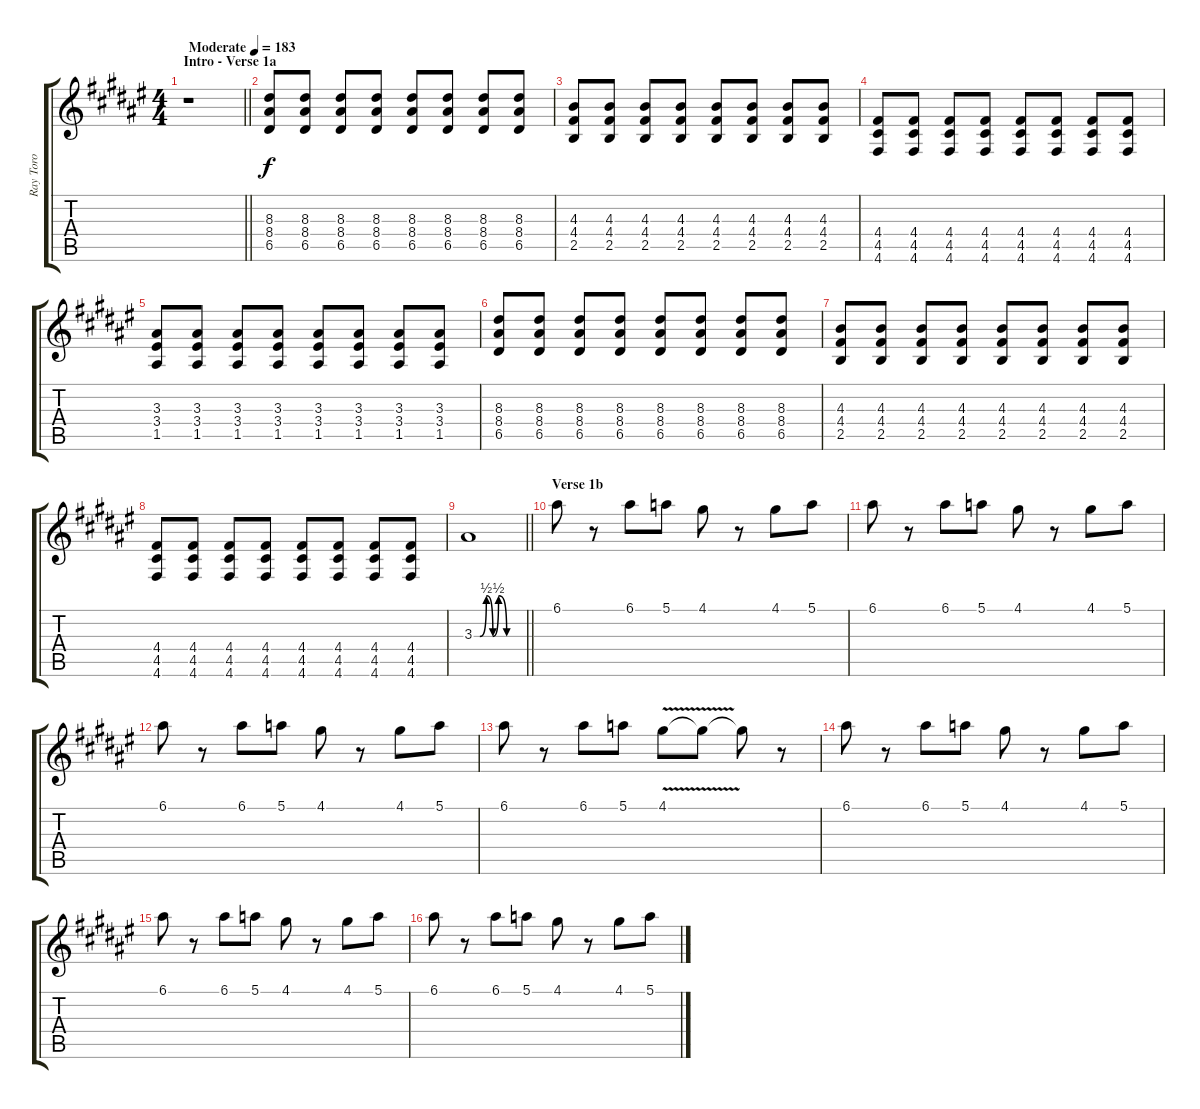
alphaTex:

\track ("Ray Toro" "Ray Toro") {instrument distortionguitar}
\staff {score tabs}
\tuning (E4 B3 G3 D3 A2 D2) {hide}
\ts (4 4)
\section ("" "Intro - Verse 1a")
\tempo (183 "Moderate")
\clef g2
\barLineRight lightlight
\ks d#minor
r.1{dy f instrument distortionguitar} |
(8.3 8.4 6.5).8 (8.3 8.4 6.5).8 (8.3 8.4 6.5).8 (8.3 8.4 6.5).8 (8.3 8.4 6.5).8 (8.3 8.4 6.5).8 (8.3 8.4 6.5).8 (8.3 8.4 6.5).8 |
(4.3 4.4 2.5).8 (4.3 4.4 2.5).8 (4.3 4.4 2.5).8 (4.3 4.4 2.5).8 (4.3 4.4 2.5).8 (4.3 4.4 2.5).8 (4.3 4.4 2.5).8 (4.3 4.4 2.5).8 |
(4.4 4.5 4.6).8 (4.4 4.5 4.6).8 (4.4 4.5 4.6).8 (4.4 4.5 4.6).8 (4.4 4.5 4.6).8 (4.4 4.5 4.6).8 (4.4 4.5 4.6).8 (4.4 4.5 4.6).8 |
(3.3 3.4 1.5).8 (3.3 3.4 1.5).8 (3.3 3.4 1.5).8 (3.3 3.4 1.5).8 (3.3 3.4 1.5).8 (3.3 3.4 1.5).8 (3.3 3.4 1.5).8 (3.3 3.4 1.5).8 |
(8.3 8.4 6.5).8 (8.3 8.4 6.5).8 (8.3 8.4 6.5).8 (8.3 8.4 6.5).8 (8.3 8.4 6.5).8 (8.3 8.4 6.5).8 (8.3 8.4 6.5).8 (8.3 8.4 6.5).8 |
(4.3 4.4 2.5).8 (4.3 4.4 2.5).8 (4.3 4.4 2.5).8 (4.3 4.4 2.5).8 (4.3 4.4 2.5).8 (4.3 4.4 2.5).8 (4.3 4.4 2.5).8 (4.3 4.4 2.5).8 |
(4.4 4.5 4.6).8 (4.4 4.5 4.6).8 (4.4 4.5 4.6).8 (4.4 4.5 4.6).8 (4.4 4.5 4.6).8 (4.4 4.5 4.6).8 (4.4 4.5 4.6).8 (4.4 4.5 4.6).8 |
\barLineRight lightlight
3.3{be (custom 0 0 7 0 15 2 23 0 30 2 40 0 50 0 60 0)}.1 |
\section ("" "Verse 1b")
6.1.8 r.8 6.1.8 5.1.8 4.1.8 r.8 4.1.8 5.1.8 |
6.1.8 r.8 6.1.8 5.1.8 4.1.8 r.8 4.1.8 5.1.8 |
6.1.8 r.8 6.1.8 5.1.8 4.1.8 r.8 4.1.8 5.1.8 |
6.1.8 r.8 6.1.8 5.1.8 4.1{v}.8 4.1{t}.8 4.1{t}.8 r.8 |
6.1.8 r.8 6.1.8 5.1.8 4.1.8 r.8 4.1.8 5.1.8 |
6.1.8 r.8 6.1.8 5.1.8 4.1.8 r.8 4.1.8 5.1.8 |
6.1.8 r.8 6.1.8 5.1.8 4.1.8 r.8 4.1.8 5.1.8
